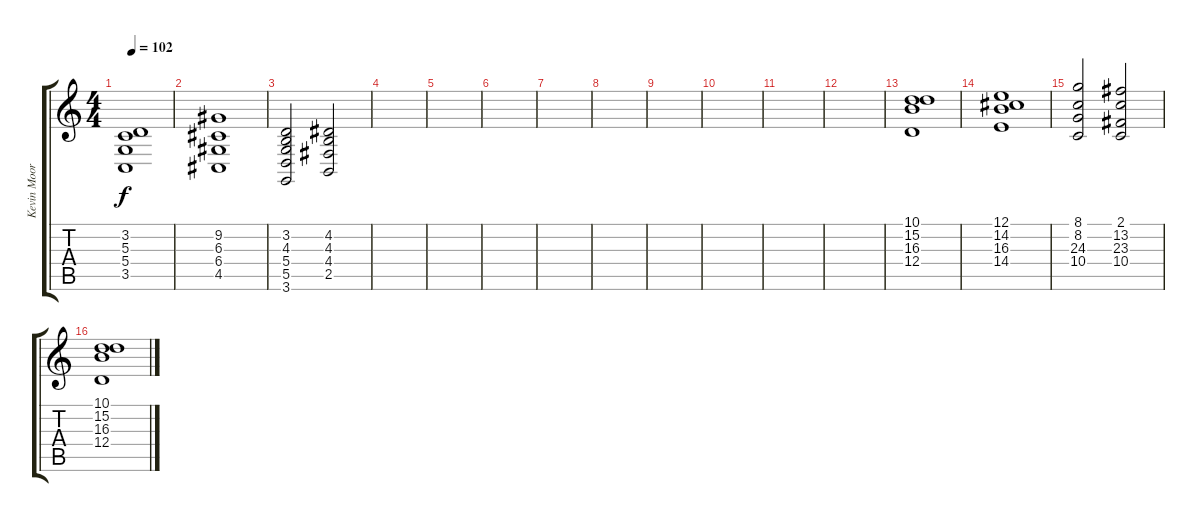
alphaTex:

\track ("Kevin Moore Keyboard Back Channel" "Kevin Moor") {instrument pad1newage}
\staff {score tabs}
\tuning (E4 B3 G3 D3 A2 E2) {hide}
\ts (4 4)
\tempo 102
\clef g2
\ks c
(3.2 5.3 5.4 3.5).1{dy f} |
(9.2 6.3 6.4 4.5).1 |
(3.2 4.3 5.4 5.5 3.6).2 (4.2 4.3 4.4 2.5).2 |
|
|
|
|
|
|
|
|
|
(10.1 15.2 16.3 12.4).1{volume 7 instrument churchorgan} |
(12.1 14.2 16.3 14.4).1 |
(8.1 8.2 24.3 10.4).2 (2.1 13.2 23.3 10.4).2 |
(10.1 15.2 16.3 12.4).1
